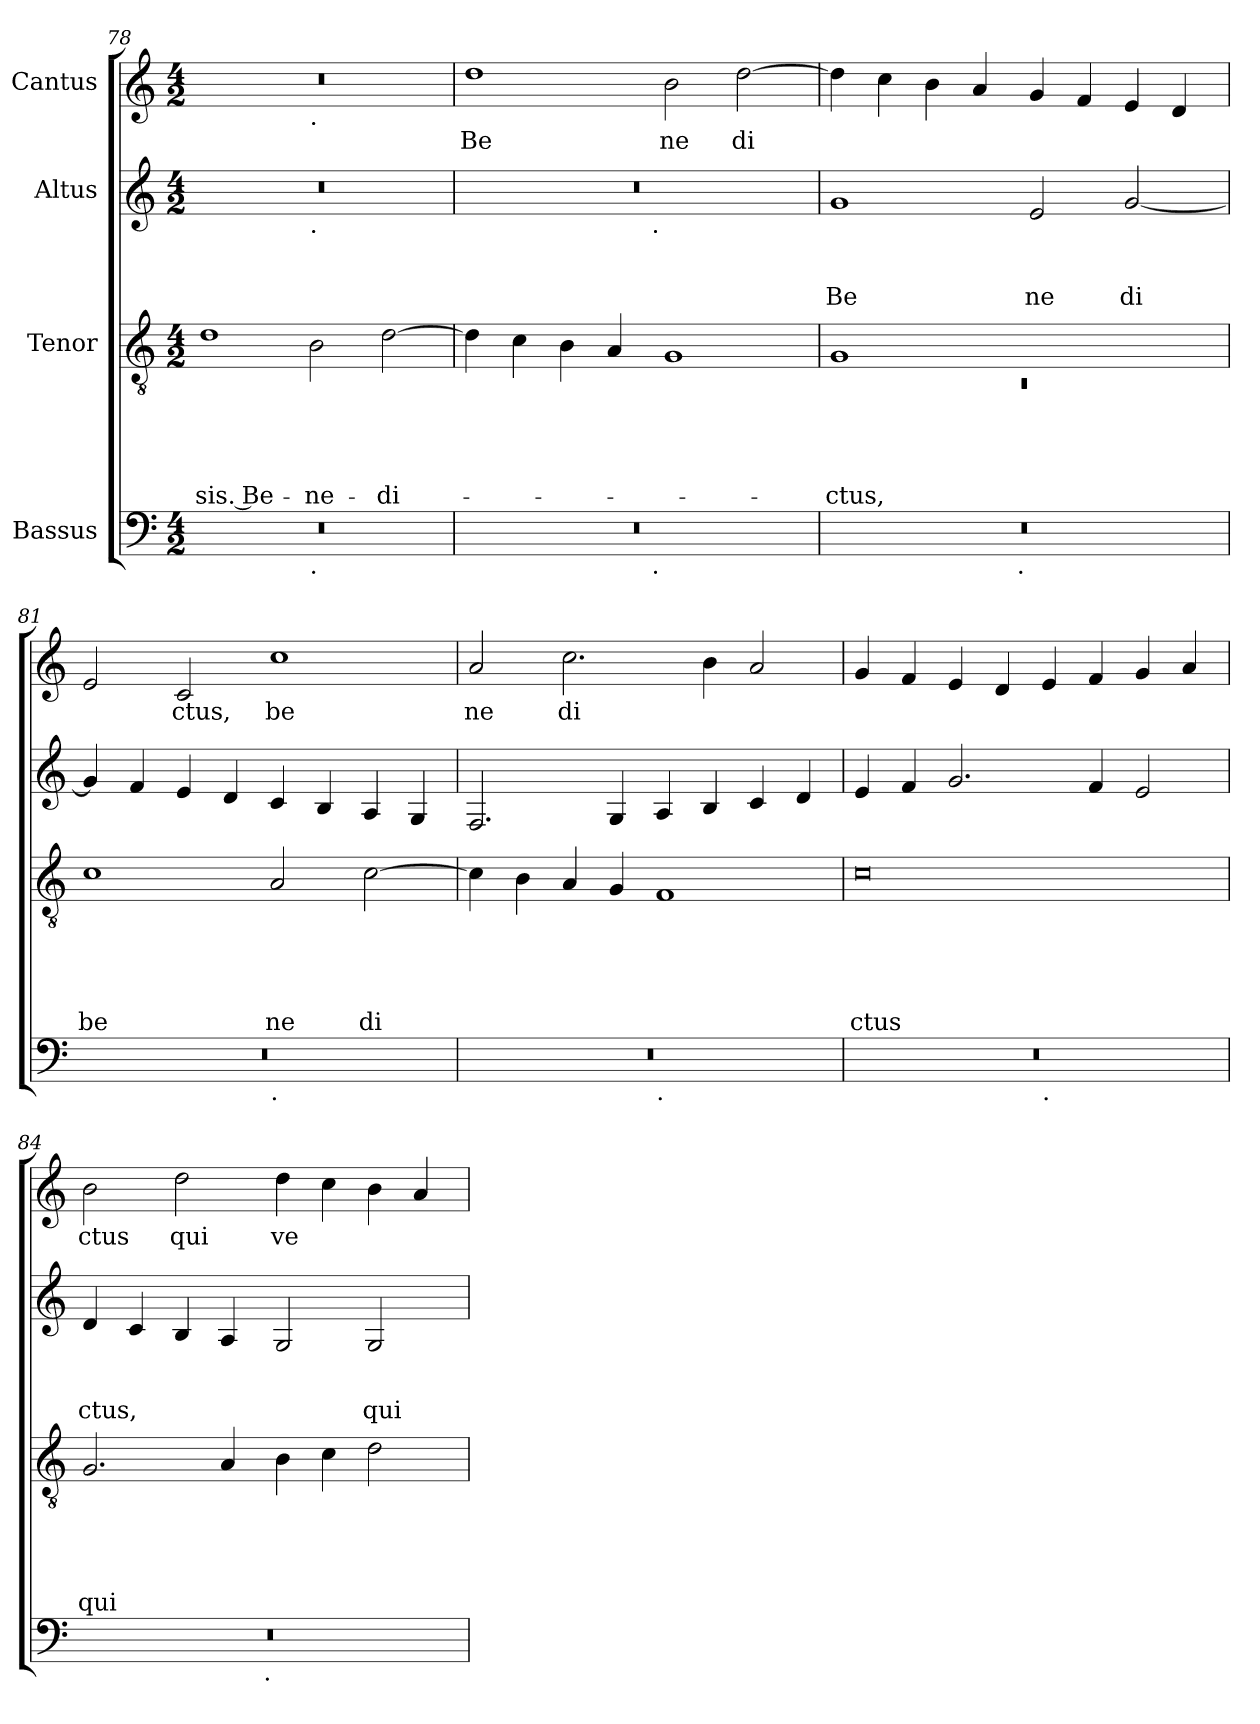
**kern	**kern	**text	**text	**text	**text	**text	**kern	**text	**text	**text	**kern	**text
*part4	*part3	*part3	*part3	*part3	*part3	*part3	*part2	*part2	*part2	*part2	*part1	*part1
*staff4	*staff3	*staff3	*staff3	*staff3	*staff3	*staff3	*staff2	*staff2	*staff2	*staff2	*staff1	*staff1
*I"Bassus	*I"Tenor	*	*	*	*	*	*I"Altus	*	*	*	*I"Cantus	*
*clefF4	*clefGv2	*	*	*	*	*	*clefG2	*	*	*	*clefG2	*
*k[]	*k[]	*	*	*	*	*	*k[]	*	*	*	*k[]	*
*C:	*C:	*	*	*	*	*	*C:	*	*	*	*C:	*
*M4/2	*M4/2	*	*	*	*	*	*M4/2	*	*	*	*M4/2	*
=78	=78	=78	=78	=78	=78	=78	=78	=78	=78	=78	=78	=78
!	!	!	!	!	!	!LO:LY:b:rj	!	!	!	!	!	!
*^	*	*	*	*	*	*	*^	*	*	*	*^	*
0r	1ryy	1d	.	.	.	.	-sis. Be-	0r	1ryy	.	.	.	0r	1ryy	.
!	!	!	!	!	!	!	!	!	!	!	!	!	!	!LO:TX:b:t=.	!
!	!	!	!	!	!	!	!	!	!LO:TX:b:t=.	!	!	!	!	!	!
!	!LO:TX:b:t=.	!	!	!	!	!	!	!	!	!	!	!	!	!	!
!	!	!	!	!	!	!	!LO:LY:b	!	!	!	!	!	!	!	!
.	1ryy	2B\	.	.	.	.	-ne-	.	1ryy	.	.	.	.	1ryy	.
!	!	!	!	!	!	!	!LO:LY:b	!	!	!	!	!	!	!	!
.	.	[>2d\	.	.	.	.	-di-	.	.	.	.	.	.	.	.
=79	=79	=79	=79	=79	=79	=79	=79	=79	=79	=79	=79	=79	=79	=79	=79
!	!	!	!	!	!	!	!	!	!	!	!	!	!	!	!LO:LY:b
*	*	*	*	*	*	*	*	*	*	*	*	*	*v	*v	*
0r	2ryy	4d\]	.	.	.	.	.	0r	2ryy	.	.	.	1dd	Be
.	.	4c\	.	.	.	.	.	.	.	.	.	.	.	.
.	4...ryy	4B\	.	.	.	.	.	.	4...ryy	.	.	.	.	.
.	.	4A/	.	.	.	.	.	.	.	.	.	.	.	.
!	!	!	!	!	!	!	!	!	!LO:TX:b:t=.	!	!	!	!	!
!	!LO:TX:b:t=.	!	!	!	!	!	!	!	!	!	!	!	!	!
.	1ryy	.	.	.	.	.	.	.	1ryy	.	.	.	.	.
!	!	!	!	!	!	!	!	!	!	!	!	!	!	!LO:LY:b
.	.	1G	.	.	.	.	.	.	.	.	.	.	2b\	ne
!	!	!	!	!	!	!	!	!	!	!	!	!	!	!LO:LY:b
.	.	.	.	.	.	.	.	.	.	.	.	.	[>2dd\	di
.	32ryy	.	.	.	.	.	.	.	32ryy	.	.	.	.	.
!!LO:PB:g=z
=80	=80	=80	=80	=80	=80	=80	=80	=80	=80	=80	=80	=80	=80	=80
*	*	*^	*	*	*	*	*	*	*	*	*	*	*	*
!	!	!	!LO:N:vis=1	!	!	!	!	!LO:LY:b	!	!	!	!	!LO:LY:b	!	!
*	*	*	*	*	*	*	*	*	*v	*v	*	*	*	*	*
0r	2ryy	1G	0rC	.	.	.	.	-ctus,	1g	.	.	Be	4dd\]	.
.	.	.	.	.	.	.	.	.	.	.	.	.	4cc\	.
.	4...ryy	.	.	.	.	.	.	.	.	.	.	.	4b\	.
.	.	.	.	.	.	.	.	.	.	.	.	.	4a/	.
!	!LO:TX:b:t=.	!	!	!	!	!	!	!	!	!	!	!	!	!
.	1ryy	.	.	.	.	.	.	.	.	.	.	.	.	.
!	!	!	!	!	!	!	!	!	!	!	!	!LO:LY:b	!	!
.	.	1ryy	.	.	.	.	.	.	2e/	.	.	ne	4g/	.
.	.	.	.	.	.	.	.	.	.	.	.	.	4f/	.
!	!	!	!	!	!	!	!	!	!	!	!	!LO:LY:b	!	!
.	.	.	.	.	.	.	.	.	[<2g/	.	.	di	4e/	.
.	.	.	.	.	.	.	.	.	.	.	.	.	4d/	.
.	32ryy	.	.	.	.	.	.	.	.	.	.	.	.	.
=81	=81	=81	=81	=81	=81	=81	=81	=81	=81	=81	=81	=81	=81	=81
!	!	!	!	!	!	!	!	!LO:LY:b	!	!	!	!	!	!
*	*	*v	*v	*	*	*	*	*	*	*	*	*	*	*
0r	1ryy	1c	.	.	.	.	be	4g/]	.	.	.	2e/	.
.	.	.	.	.	.	.	.	4f/	.	.	.	.	.
!	!	!	!	!	!	!	!	!	!	!	!	!	!LO:LY:b
.	.	.	.	.	.	.	.	4e/	.	.	.	2c/	ctus,
.	.	.	.	.	.	.	.	4d/	.	.	.	.	.
!	!LO:TX:b:t=.	!	!	!	!	!	!	!	!	!	!	!	!
!	!	!	!	!	!	!	!LO:LY:b	!	!	!	!	!	!LO:LY:b
.	1ryy	2A/	.	.	.	.	ne	4c/	.	.	.	1cc	be
.	.	.	.	.	.	.	.	4B/	.	.	.	.	.
!	!	!	!	!	!	!	!LO:LY:b	!	!	!	!	!	!
.	.	[>2c\	.	.	.	.	di	4A/	.	.	.	.	.
.	.	.	.	.	.	.	.	4G/	.	.	.	.	.
=82	=82	=82	=82	=82	=82	=82	=82	=82	=82	=82	=82	=82	=82
!	!	!	!	!	!	!	!	!	!	!	!	!	!LO:LY:b
0r	1ryy	4c\]	.	.	.	.	.	2.F/	.	.	.	2a/	ne
.	.	4B\	.	.	.	.	.	.	.	.	.	.	.
!	!	!	!	!	!	!	!	!	!	!	!	!	!LO:LY:b
.	.	4A/	.	.	.	.	.	.	.	.	.	2.cc\	di
.	.	4G/	.	.	.	.	.	4G/	.	.	.	.	.
!	!LO:TX:b:t=.	!	!	!	!	!	!	!	!	!	!	!	!
.	1ryy	1F	.	.	.	.	.	4A/	.	.	.	.	.
.	.	.	.	.	.	.	.	4B/	.	.	.	4b\	.
.	.	.	.	.	.	.	.	4c/	.	.	.	2a/	.
.	.	.	.	.	.	.	.	4d/	.	.	.	.	.
=83	=83	=83	=83	=83	=83	=83	=83	=83	=83	=83	=83	=83	=83
!	!	!	!	!	!	!	!LO:LY:b	!	!	!	!	!	!
0r	1ryy	0c	.	.	.	.	ctus	4e/	.	.	.	4g/	.
.	.	.	.	.	.	.	.	4f/	.	.	.	4f/	.
.	.	.	.	.	.	.	.	2.g/	.	.	.	4e/	.
.	.	.	.	.	.	.	.	.	.	.	.	4d/	.
!	!LO:TX:b:t=.	!	!	!	!	!	!	!	!	!	!	!	!
.	1ryy	.	.	.	.	.	.	.	.	.	.	4e/	.
.	.	.	.	.	.	.	.	4f/	.	.	.	4f/	.
.	.	.	.	.	.	.	.	2e/	.	.	.	4g/	.
.	.	.	.	.	.	.	.	.	.	.	.	4a/	.
=84	=84	=84	=84	=84	=84	=84	=84	=84	=84	=84	=84	=84	=84
!	!	!	!	!	!	!	!LO:LY:b	!	!	!	!LO:LY:b	!	!LO:LY:b
0r	2ryy	2.G/	.	.	.	.	qui	4d/	.	.	ctus,	2b\	ctus
.	.	.	.	.	.	.	.	4c/	.	.	.	.	.
!	!	!	!	!	!	!	!	!	!	!	!	!	!LO:LY:b
.	4...ryy	.	.	.	.	.	.	4B/	.	.	.	2dd\	qui
.	.	4A/	.	.	.	.	.	4A/	.	.	.	.	.
!	!LO:TX:b:t=.	!	!	!	!	!	!	!	!	!	!	!	!
.	1ryy	.	.	.	.	.	.	.	.	.	.	.	.
!	!	!	!	!	!	!	!	!	!	!	!	!	!LO:LY:b
.	.	4B\	.	.	.	.	.	2G/	.	.	.	4dd\	ve
.	.	4c\	.	.	.	.	.	.	.	.	.	4cc\	.
!	!	!	!	!	!	!	!	!	!	!	!LO:LY:b	!	!
.	.	2d\	.	.	.	.	.	2G/	.	.	qui	4b\	.
.	.	.	.	.	.	.	.	.	.	.	.	4a</	.
.	32ryy	.	.	.	.	.	.	.	.	.	.	.	.
*v	*v	*	*	*	*	*	*	*	*	*	*	*	*
=	=	=	=	=	=	=	=	=	=	=	=	=
*-	*-	*-	*-	*-	*-	*-	*-	*-	*-	*-	*-	*-
